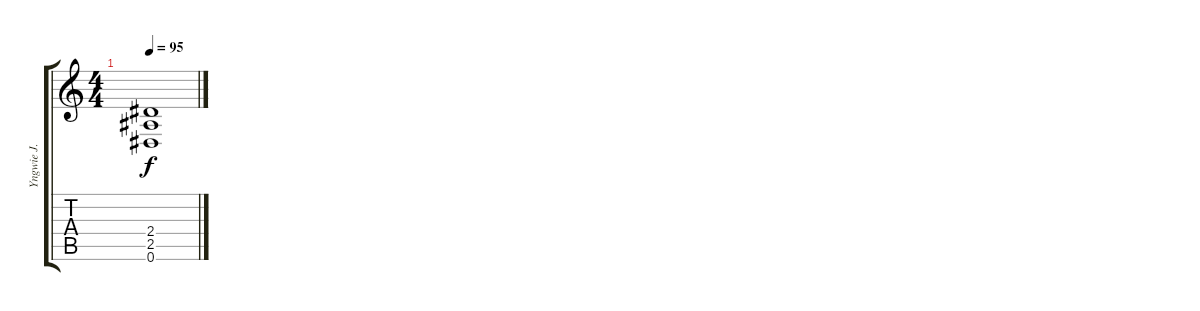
\track ("Yngwie J. Malmsteen" "Yngwie J. ") {instrument overdrivenguitar}
\staff {score tabs}
\tuning (Eb4 Bb3 Gb3 Db3 Ab2 Eb2) {hide}
\ts (4 4)
\tempo 95
\clef g2
\ks c
(2.4 2.5 0.6).1{dy f}
